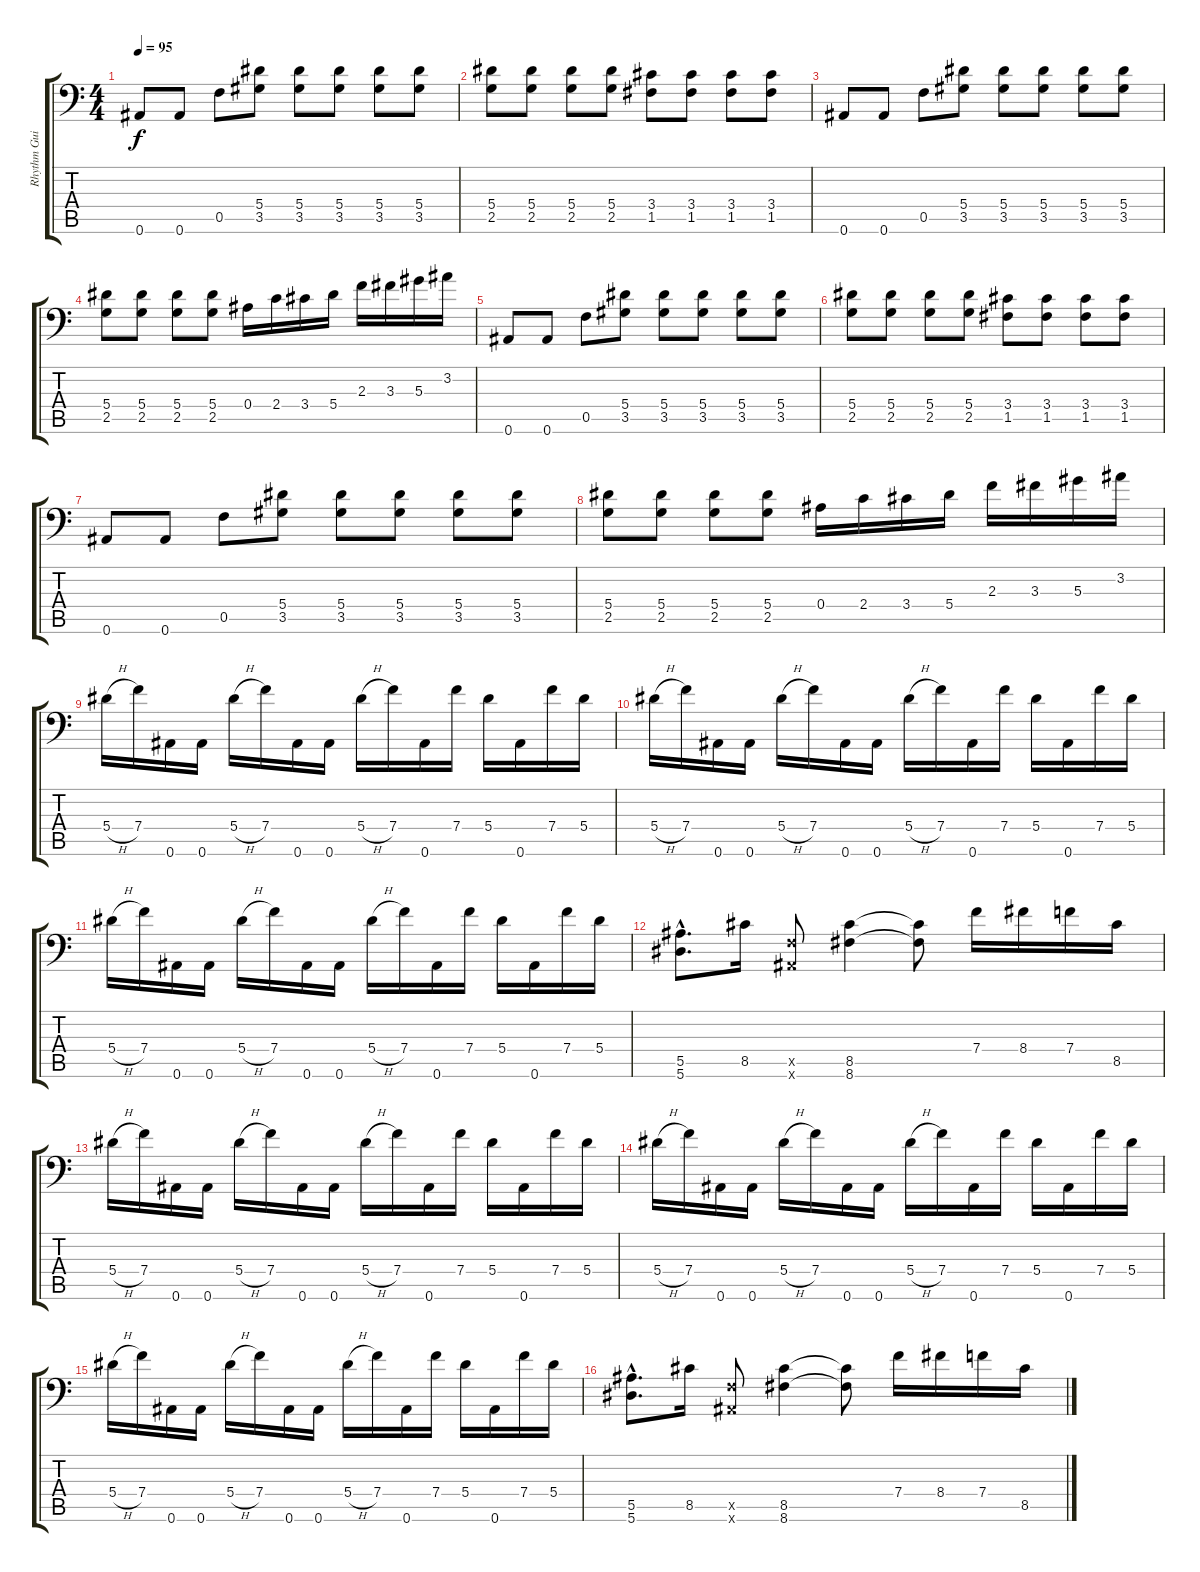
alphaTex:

\track ("Rhythm Guitar" "Rhythm Gui") {instrument overdrivenguitar}
\staff {score tabs}
\tuning (C4 G3 Eb3 Bb2 F2 Bb1) {hide}
\ts (4 4)
\tempo 95
\clef f4
\ks c
0.6.8{dy f} 0.6.8 0.5.8 (5.4 3.5).8 (5.4 3.5).8 (5.4 3.5).8 (5.4 3.5).8 (5.4 3.5).8 |
(5.4 2.5).8 (5.4 2.5).8 (5.4 2.5).8 (5.4 2.5).8 (3.4 1.5).8 (3.4 1.5).8 (3.4 1.5).8 (3.4 1.5).8 |
0.6.8 0.6.8 0.5.8 (5.4 3.5).8 (5.4 3.5).8 (5.4 3.5).8 (5.4 3.5).8 (5.4 3.5).8 |
(5.4 2.5).8 (5.4 2.5).8 (5.4 2.5).8 (5.4 2.5).8 0.4.16 2.4.16 3.4.16 5.4.16 2.3.16 3.3.16 5.3.16 3.2.16 |
0.6.8 0.6.8 0.5.8 (5.4 3.5).8 (5.4 3.5).8 (5.4 3.5).8 (5.4 3.5).8 (5.4 3.5).8 |
(5.4 2.5).8 (5.4 2.5).8 (5.4 2.5).8 (5.4 2.5).8 (3.4 1.5).8 (3.4 1.5).8 (3.4 1.5).8 (3.4 1.5).8 |
0.6.8 0.6.8 0.5.8 (5.4 3.5).8 (5.4 3.5).8 (5.4 3.5).8 (5.4 3.5).8 (5.4 3.5).8 |
(5.4 2.5).8 (5.4 2.5).8 (5.4 2.5).8 (5.4 2.5).8 0.4.16 2.4.16 3.4.16 5.4.16 2.3.16 3.3.16 5.3.16 3.2.16 |
5.4{h}.16 7.4.16 0.6.16 0.6.16 5.4{h}.16 7.4.16 0.6.16 0.6.16 5.4{h}.16 7.4.16 0.6.16 7.4.16 5.4.16 0.6.16 7.4.16 5.4.16 |
5.4{h}.16 7.4.16 0.6.16 0.6.16 5.4{h}.16 7.4.16 0.6.16 0.6.16 5.4{h}.16 7.4.16 0.6.16 7.4.16 5.4.16 0.6.16 7.4.16 5.4.16 |
5.4{h}.16 7.4.16 0.6.16 0.6.16 5.4{h}.16 7.4.16 0.6.16 0.6.16 5.4{h}.16 7.4.16 0.6.16 7.4.16 5.4.16 0.6.16 7.4.16 5.4.16 |
(5.5{hac} 5.6{hac}).8{d} 8.5.16 (0.5{x} 0.6{x}).8 (8.5 8.6).4 (8.5{t} 8.6{t}).8 7.4.16 8.4.16 7.4.16 8.5.16 |
5.4{h}.16 7.4.16 0.6.16 0.6.16 5.4{h}.16 7.4.16 0.6.16 0.6.16 5.4{h}.16 7.4.16 0.6.16 7.4.16 5.4.16 0.6.16 7.4.16 5.4.16 |
5.4{h}.16 7.4.16 0.6.16 0.6.16 5.4{h}.16 7.4.16 0.6.16 0.6.16 5.4{h}.16 7.4.16 0.6.16 7.4.16 5.4.16 0.6.16 7.4.16 5.4.16 |
5.4{h}.16 7.4.16 0.6.16 0.6.16 5.4{h}.16 7.4.16 0.6.16 0.6.16 5.4{h}.16 7.4.16 0.6.16 7.4.16 5.4.16 0.6.16 7.4.16 5.4.16 |
(5.5{hac} 5.6{hac}).8{d} 8.5.16 (0.5{x} 0.6{x}).8 (8.5 8.6).4 (8.5{t} 8.6{t}).8 7.4.16 8.4.16 7.4.16 8.5.16
